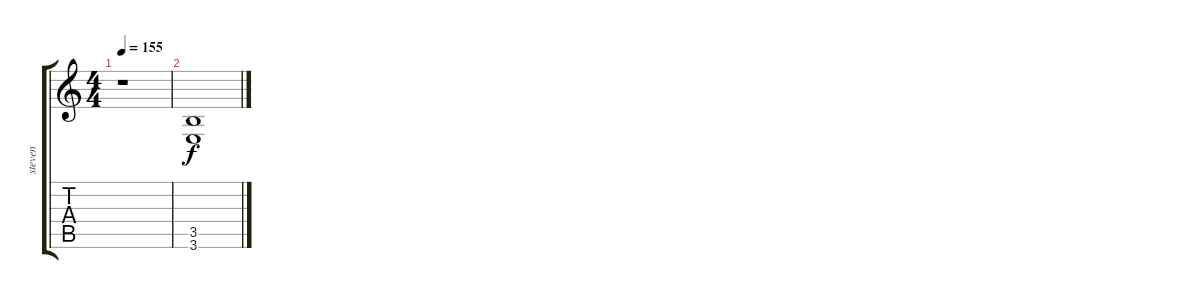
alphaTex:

\track ("steven" "steven") {instrument overdrivenguitar}
\staff {score tabs}
\tuning (Eb4 Bb3 Gb3 Db3 Ab2 Db2) {hide}
\ts (4 4)
\tempo 155
\clef g2
\ks c
r.1{dy f} |
(3.5{t} 3.6{t}).1
